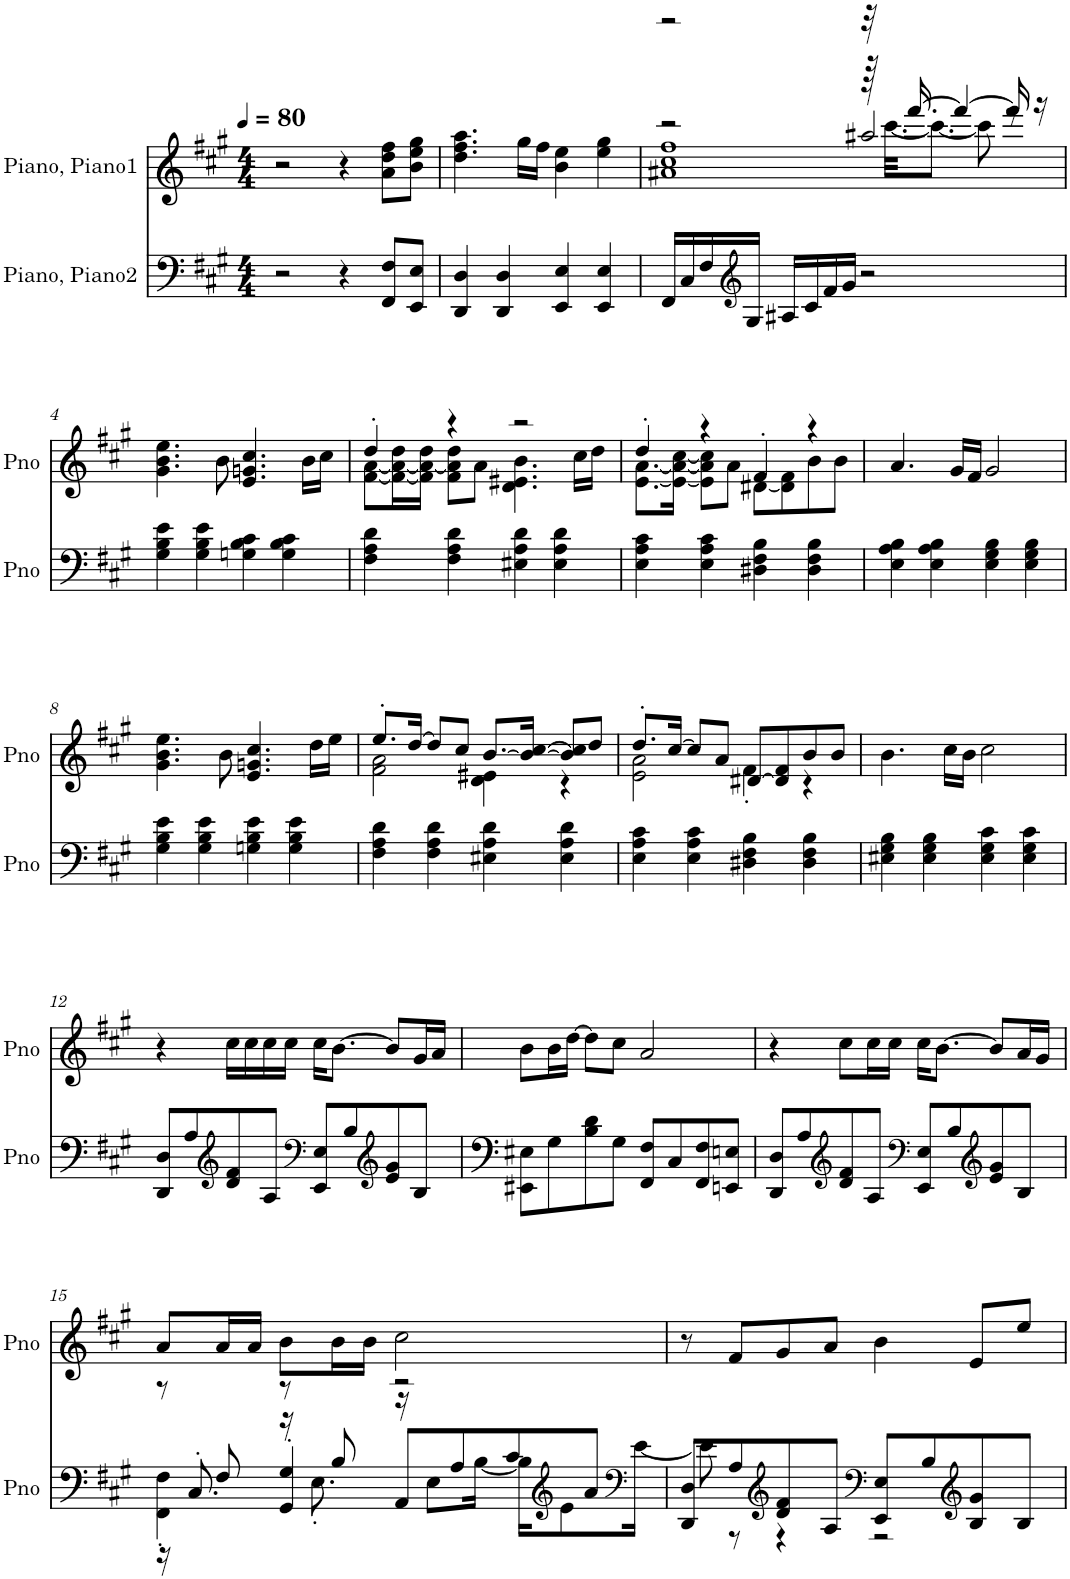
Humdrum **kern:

**kern	**kern
*part2	*part1
*staff2	*staff1
*I"Piano, Piano2	*I"Piano, Piano1
*I'Pno	*I'Pno
*clefF4	*clefG2
*k[f#c#g#]	*k[f#c#g#]
*M4/4	*M4/4
*MM80	*MM80
=1	=1
2r	2r
4r	4r
8FF#/ 8F#/L	8a\ 8dd\ 8ff#\L
8EE/ 8E/J	8b\ 8ee\ 8gg#\J
=2	=2
4DD/ 4D/	4.dd\ 4.ff#\ 4.aa\
4DD/ 4D/	.
.	16gg#\LL
.	16ff#\JJ
4EE/ 4E/	4b\ 4ee\
4EE/ 4E/	4ee\ 4gg#\
=3	=3
*	*^
*	*	*^
*	*	*	*^
16FF#/LL	2r	2r	2r	1a#X 1cc# 1ff#
16C#/	.	.	.	.
16F#/	.	.	.	.
*clefG2	*	*	*	*
16G#/JJ	.	.	.	.
16A#X/LL	.	.	.	.
16c#/	.	.	.	.
16f#/	.	.	.	.
16g#/JJ	.	.	.	.
2r	32r	64r	2aa#X/	.
.	.	[32.ccc#\KKL	.	.
.	[16.fff#/	.	.	.
.	.	8.ccc#\J_	.	.
.	4fff#/_	.	.	.
.	.	8ccc#\]	.	.
.	16fff#/]	8r	.	.
.	16r	.	.	.
*	*v	*v	*v	*v
!!LO:LB:g=z
=4	=4
4G#\ 4B\ 4e\	4.g#\ 4.b\ 4.ee\
4G#\ 4B\ 4e\	.
.	8b\
4Gn\ 4B\ 4c#\	4.e/ 4.gn/ 4.cc#/
4G\ 4B\ 4c#\	.
.	16b\LL
.	16cc#\JJ
=5	=5
*	*^
4F#\ 4A\ 4d\	4dd'/	[8f#\ [8a\L
.	.	16f#\_ 16a\_ 16dd\L
.	.	16f#\] 16a\_ 16dd\JJ
4F#\ 4A\ 4d\	4r	8f#\ 8a\] 8dd\L
.	.	8a\J
4E#X\ 4A\ 4d\	2r	4.d\ 4.e#X\ 4.b\
4E#\ 4A\ 4d\	.	.
.	.	16cc#\LL
.	.	16dd\JJ
=6	=6	=6
4E\ 4A\ 4c#\	4dd'/	[8.e\ [8.a\L
.	.	16e\_ 16a\_ [16cc#\Jk
4E\ 4A\ 4c#\	4r	8e\] 8a\] 8cc#\]L
.	.	8a\J
4D#X\ 4F#\ 4B\	4f#'/	[8d#X\L
.	.	8d#\] 8f#\
4D#\ 4F#\ 4B\	4r	8b\
.	.	8b\J
*	*v	*v
=7	=7
4E\ 4A\ 4B\	4.a/
4E\ 4A\ 4B\	.
.	16g#/LL
.	16f#/JJ
4E\ 4G#\ 4B\	2g#/
4E\ 4G#\ 4B\	.
!!LO:LB:g=z
=8	=8
4G#\ 4B\ 4e\	4.g#\ 4.b\ 4.ee\
4G#\ 4B\ 4e\	.
.	8b\
4Gn\ 4B\ 4e\	4.e/ 4.gn/ 4.cc#/
4G\ 4B\ 4e\	.
.	16dd\LL
.	16ee\JJ
=9	=9
*	*^
4F#\ 4A\ 4d\	8.ee'/L	2f#\ 2a\
.	[16dd/Jk	.
4F#\ 4A\ 4d\	8dd/L]	.
.	8cc#/J	.
4E#X\ 4A\ 4d\	[8.b/L	4d\ 4e#X\
.	16b/_ [16cc#/Jk	.
4E#\ 4A\ 4d\	8b/] 8cc#/]L	4r
.	8dd/J	.
=10	=10	=10
4E\ 4A\ 4c#\	8.dd'/L	2e\ 2a\
.	[16cc#/Jk	.
4E\ 4A\ 4c#\	8cc#/L]	.
.	8a/J	.
4D#X\ 4F#\ 4B\	[8d#X/L	4f#'\
.	8d#/] 8f#/	.
4D#\ 4F#\ 4B\	8b/	4r
.	8b/J	.
*	*v	*v
=11	=11
4E#X\ 4G#\ 4B\	4.b\
4E#\ 4G#\ 4B\	.
.	16cc#\LL
.	16b\JJ
4E#\ 4G#\ 4c#\	2cc#\
4E#\ 4G#\ 4c#\	.
!!LO:LB:g=z
=12	=12
8DD/ 8D/L	4r
8A/	.
*clefG2	*
8d/ 8f#/	16cc#\LL
.	16cc#\
8A/J	16cc#\
.	16cc#\JJ
*clefF4	*
8EE/ 8E/L	16cc#\KL
.	[8.b\J
8B/	.
*clefG2	*
8e/ 8g#/	8b/L]
8B/J	16g#/L
.	16a/JJ
=13	=13
8EE#X\ 8E#X\L	8b\L
8G#\	16b\L
.	[16dd\JJ
8B\ 8d\	8dd\L]
8G#\J	8cc#\J
8FF#/ 8F#/L	2a/
8C#/	.
8FF#/ 8F#/	.
8EEn/ 8En/J	.
=14	=14
8DD/ 8D/L	4r
8A/	.
*clefG2	*
8d/ 8f#/	8cc#\L
8A/J	16cc#\L
.	16cc#\JJ
*clefF4	*
8EE/ 8E/L	16cc#\KL
.	[8.b\J
8B/	.
*clefG2	*
8e/ 8g#/	8b/L]
8B/J	16a/L
.	16g#/JJ
!!LO:LB:g=z
=15	=15
*^	*
*	*^	*
8r	4FF#\' 4F#\'	16r	8a/L
.	.	8.C#'/	.
8F#/	.	.	16a/L
.	.	.	16a/JJ
8r	16r	4GG#/' 4G#/'	8b\L
.	8.E'\	.	.
8B/	.	.	16b\L
.	.	.	16b\JJ
2r	16r	8AA/L	2cc#\
.	8E\L	.	.
.	.	8A/	.
.	[16B\Jk	.	.
.	16B\KL]	8c#/	.
*clefG2	*	*	*
.	8e\	.	.
.	.	8a/J	.
*clefF4	*	*	*
.	[16e\Jk	.	.
*	*v	*v	*
=16	=16	=16
8DD/ 8D/L	8e\]	8r
8A/	8r	8f#/L
*clefG2	*	*
8d/ 8f#/	4r	8g#/
8A/J	.	8a/J
*clefF4	*	*
8EE/ 8E/L	2r	4b\
8B/	.	.
*clefG2	*	*
8B/ 8g#/	.	8e/L
8B/J	.	8ee/J
*v	*v	*
=	=
*-	*-
